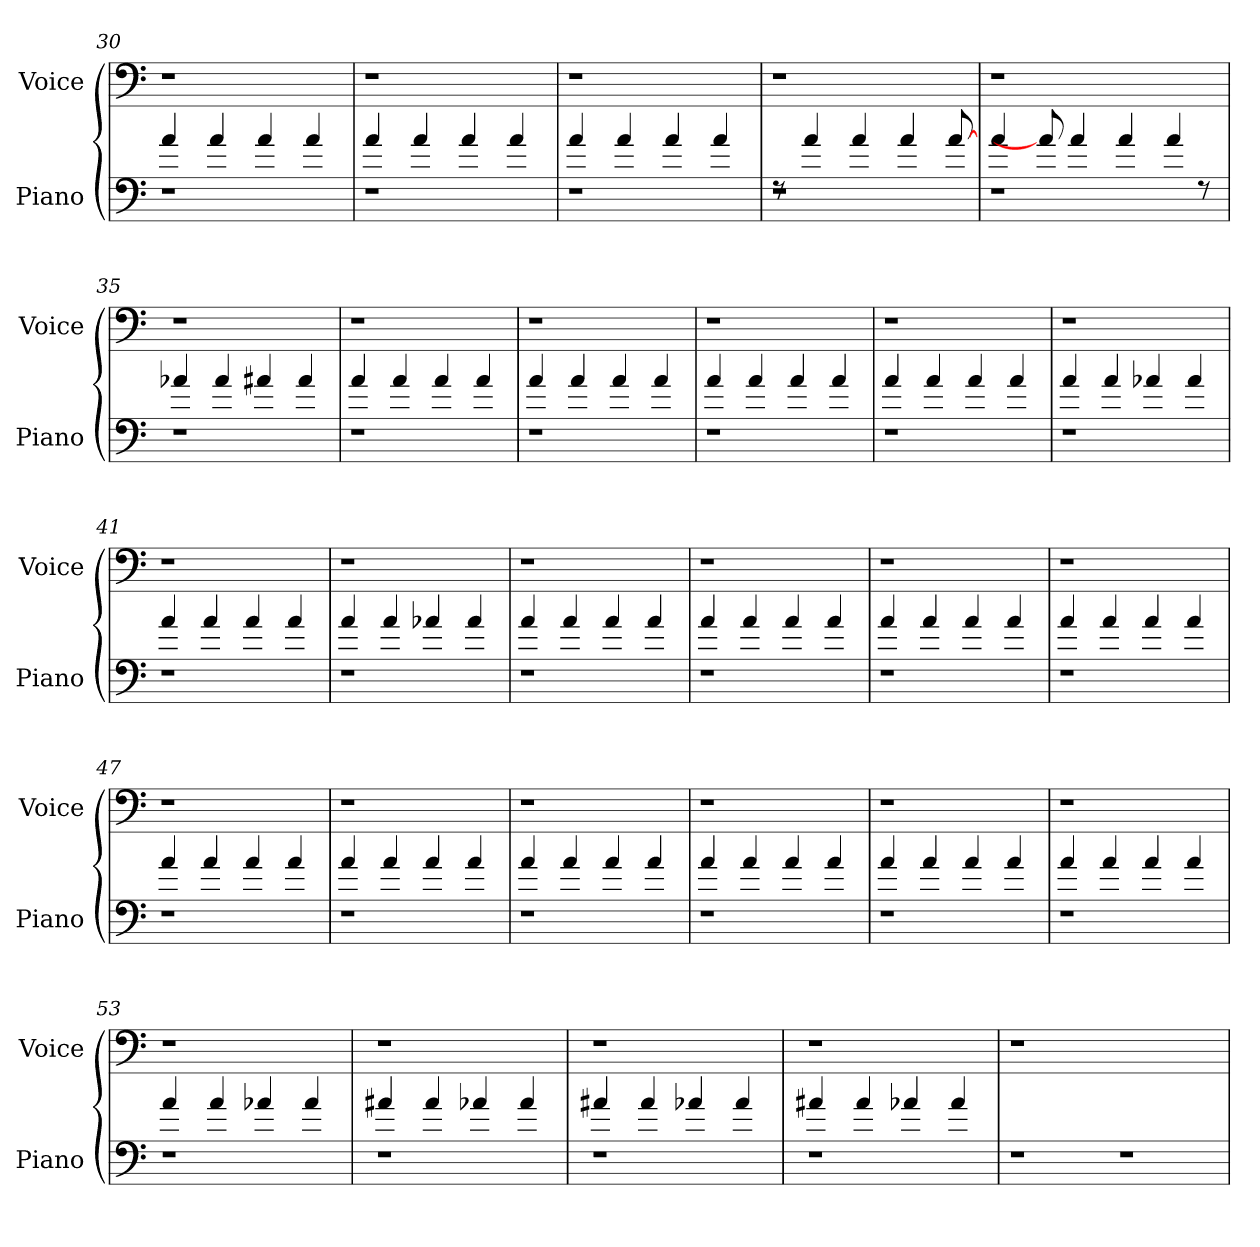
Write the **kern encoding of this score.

**kern	**kern
*part2	*part1
*staff2	*staff1
*I"Piano	*I"Voice
*I'Piano	*I'Voice
*clefF4	*clefF4
=30	=30
*^	*
4a/	1rF	1r
4a/	.	.
4a/	.	.
4a/	.	.
=31	=31	=31
4a/	1rF	1r
4a/	.	.
4a/	.	.
4a/	.	.
=32	=32	=32
4a/	1rF	1r
4a/	.	.
4a/	.	.
4a/	.	.
=33	=33	=33
8rE	1rF	1r
4a/	.	.
4a/	.	.
4a/	.	.
[8a/	.	.
=34	=34	=34
4a/	1rF	1r
8a/]	.	.
4a/	.	.
4a/	.	.
4a/	.	.
.	8rF	8ryy
=35	=35	=35
4a-X/	1rF	1r
4a-/	.	.
4a#X/	.	.
4a#/	.	.
!!LO:LB:g=z
=36	=36	=36
4a/	1rF	1r
4a/	.	.
4a/	.	.
4a/	.	.
=37	=37	=37
4a/	1rF	1r
4a/	.	.
4a/	.	.
4a/	.	.
=38	=38	=38
4a/	1rF	1r
4a/	.	.
4a/	.	.
4a/	.	.
=39	=39	=39
4a/	1rF	1r
4a/	.	.
4a/	.	.
4a/	.	.
=40	=40	=40
4a/	1rF	1r
4a/	.	.
4a-X/	.	.
4a-/	.	.
=41	=41	=41
4a/	1rF	1r
4a/	.	.
4a/	.	.
4a/	.	.
=42	=42	=42
4a/	1rF	1r
4a/	.	.
4a-X/	.	.
4a-/	.	.
!!LO:PB:g=z
=43	=43	=43
4a/	1rF	1r
4a/	.	.
4a/	.	.
4a/	.	.
=44	=44	=44
4a/	1rF	1r
4a/	.	.
4a/	.	.
4a/	.	.
=45	=45	=45
4a/	1rF	1r
4a/	.	.
4a/	.	.
4a/	.	.
=46	=46	=46
4a/	1rF	1r
4a/	.	.
4a/	.	.
4a/	.	.
=47	=47	=47
4a/	1rF	1r
4a/	.	.
4a/	.	.
4a/	.	.
=48	=48	=48
4a/	1rF	1r
4a/	.	.
4a/	.	.
4a/	.	.
=49	=49	=49
4a/	1rF	1r
4a/	.	.
4a/	.	.
4a/	.	.
!!LO:LB:g=z
=50	=50	=50
4a/	1rF	1r
4a/	.	.
4a/	.	.
4a/	.	.
=51	=51	=51
4a/	1rF	1r
4a/	.	.
4a/	.	.
4a/	.	.
=52	=52	=52
4a/	1rF	1r
4a/	.	.
4a/	.	.
4a/	.	.
=53	=53	=53
4a/	1rF	1r
4a/	.	.
4a-X/	.	.
4a-/	.	.
=54	=54	=54
4a#X/	1rF	1r
4a#/	.	.
4a-X/	.	.
4a-/	.	.
=55	=55	=55
4a#X/	1rF	1r
4a#/	.	.
4a-X/	.	.
4a-/	.	.
=56	=56	=56
4a#X/	1rF	1r
4a#/	.	.
4a-X/	.	.
4a-/	.	.
!!LO:LB:g=z
=57	=57	=57
1r	1ryy	1rF
1ryy	1r	1ryy
*v	*v	*
=	=
*-	*-
